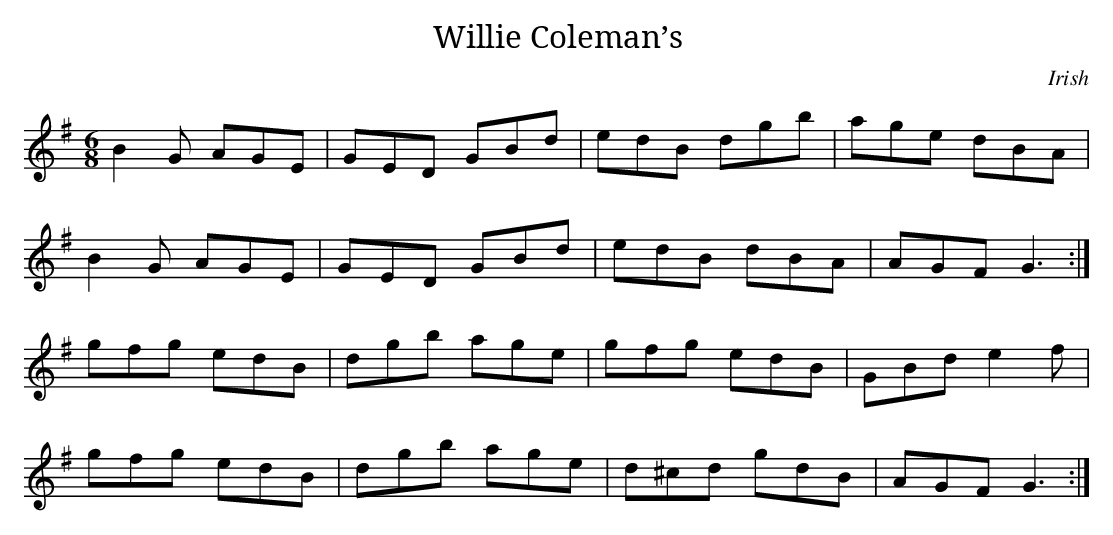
X:1
T:Willie Coleman’s
M:6/8
K:G
B2 G AGE | GED GBd | edB dgb | age dBA |
B2 G AGE | GED GBd | edB dBA | AGF G3 :|
gfg edB | dgb age | gfg edB | GBd e2 f |
gfg edB | dgb age | d^cd gdB | AGF G3 :|
